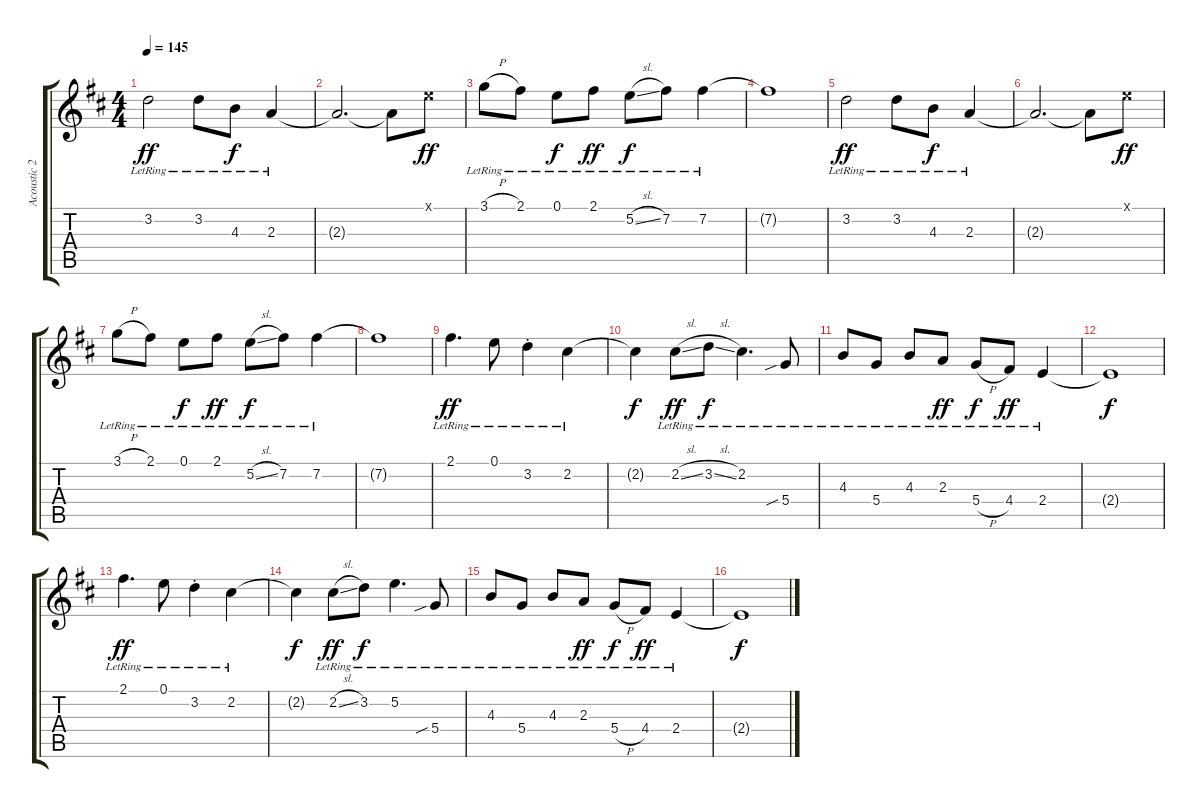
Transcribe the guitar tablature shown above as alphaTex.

\track ("Acoustic 2" "Acoustic 2") {instrument acousticguitarnylon}
\staff {score tabs}
\tuning (E4 B3 G3 D3 A2 E2) {hide}
\ts (4 4)
\tempo 145
\clef g2
\ks d
3.2{lr}.2{dy ff} 3.2{lr}.8 4.3{lr}.8{dy f} 2.3{lr}.4 |
2.3{t}.2{d} 2.3{t}.8 0.1{x}.8{dy ff} |
3.1{h lr}.8 2.1{lr}.8 0.1{lr}.8{dy f} 2.1{lr}.8{dy ff} 5.2{sl lr}.8{dy f} 7.2{lr}.8 7.2{lr}.4 |
7.2{t}.1 |
3.2{lr}.2{dy ff} 3.2{lr}.8 4.3{lr}.8{dy f} 2.3{lr}.4 |
2.3{t}.2{d} 2.3{t}.8 0.1{x}.8{dy ff} |
3.1{h lr}.8 2.1{lr}.8 0.1{lr}.8{dy f} 2.1{lr}.8{dy ff} 5.2{sl lr}.8{dy f} 7.2{lr}.8 7.2{lr}.4 |
7.2{t}.1 |
2.1{lr}.4{d dy ff} 0.1{lr}.8 3.2{st lr}.4 2.2{lr}.4 |
2.2{t}.4{dy f} 2.2{sl lr}.8{dy ff} 3.2{sl lr}.8{dy f} 2.2{lr}.4{d} 5.4{sib lr}.8 |
4.3{lr}.8 5.4{lr}.8 4.3{lr}.8 2.3{lr}.8{dy ff} 5.4{h lr}.8{dy f} 4.4{lr}.8{dy ff} 2.4{lr}.4 |
2.4{t}.1{dy f} |
2.1{lr}.4{d dy ff} 0.1{lr}.8 3.2{st lr}.4 2.2{lr}.4 |
2.2{t}.4{dy f} 2.2{sl lr}.8{dy ff} 3.2{lr}.8{dy f} 5.2{lr}.4{d} 5.4{sib lr}.8 |
4.3{lr}.8 5.4{lr}.8 4.3{lr}.8 2.3{lr}.8{dy ff} 5.4{h lr}.8{dy f} 4.4{lr}.8{dy ff} 2.4{lr}.4 |
2.4{t}.1{dy f}
